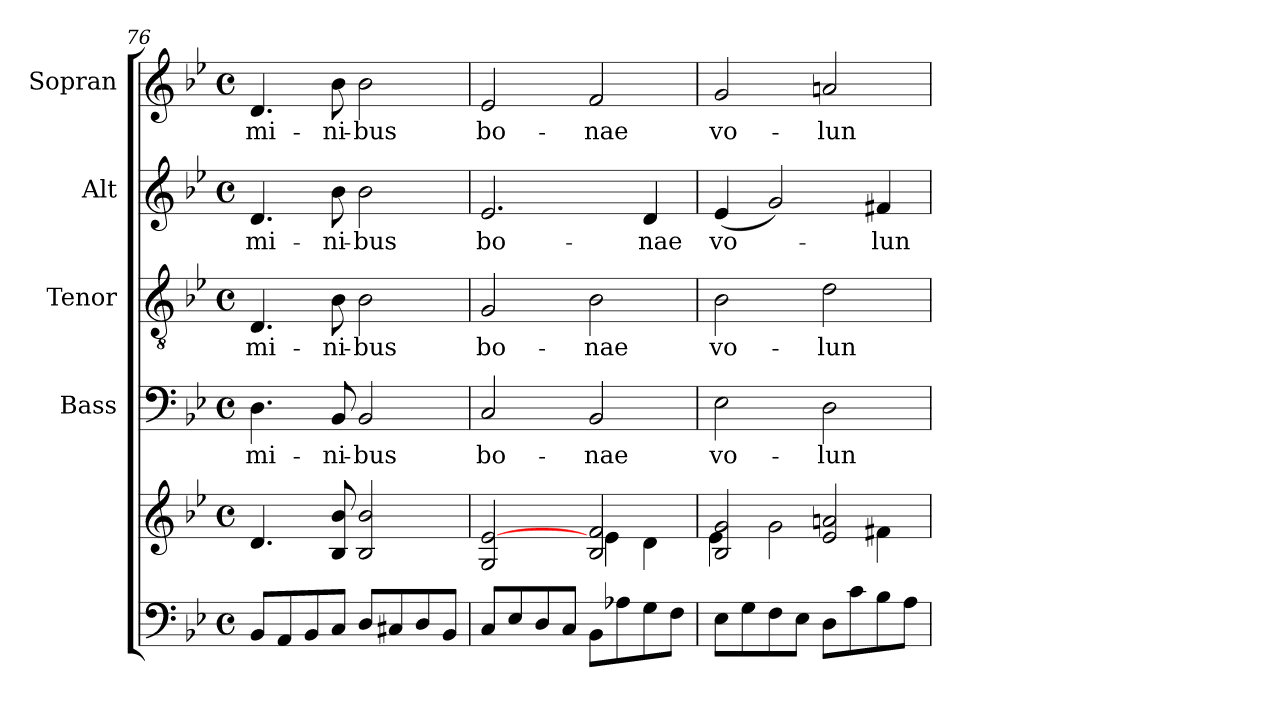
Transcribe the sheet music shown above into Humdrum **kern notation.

**kern	**kern	**kern	**text	**kern	**text	**kern	**text	**kern	**text
*part5	*part5	*part4	*part4	*part3	*part3	*part2	*part2	*part1	*part1
*staff6	*staff5	*staff4	*staff4	*staff3	*staff3	*staff2	*staff2	*staff1	*staff1
*	*	*I"Bass	*	*I"Tenor	*	*I"Alt	*	*I"Sopran	*
*	*	*I'B.	*	*I'T.	*	*I'A.	*	*I'S.	*
*clefF4	*clefG2	*clefF4	*	*clefGv2	*	*clefG2	*	*clefG2	*
*k[b-e-]	*k[b-e-]	*k[b-e-]	*	*k[b-e-]	*	*k[b-e-]	*	*k[b-e-]	*
*B-:	*B-:	*B-:	*	*B-:	*	*B-:	*	*B-:	*
*M4/4	*M4/4	*M4/4	*	*M4/4	*	*M4/4	*	*M4/4	*
*met(c)	*met(c)	*met(c)	*	*met(c)	*	*met(c)	*	*met(c)	*
=76	=76	=76	=76	=76	=76	=76	=76	=76	=76
!	!	!	!LO:LY:b	!	!LO:LY:b	!	!LO:LY:b	!	!LO:LY:b
8BB-/L	4.d/	4.D\	-mi-	4.D/	-mi-	4.d/	-mi-	4.d/	-mi-
8AA/	.	.	.	.	.	.	.	.	.
8BB-/	.	.	.	.	.	.	.	.	.
!	!	!	!LO:LY:b	!	!LO:LY:b	!	!LO:LY:b	!	!LO:LY:b
8C/J	8B-/ 8b-/	8BB-/	-ni-	8B-\	-ni-	8b-\	-ni-	8b-\	-ni-
!	!	!	!LO:LY:b	!	!LO:LY:b	!	!LO:LY:b	!	!LO:LY:b
8D/L	2B-/ 2b-/	2BB-/	-bus	2B-\	-bus	2b-\	-bus	2b-\	-bus
8C#X/	.	.	.	.	.	.	.	.	.
8D/	.	.	.	.	.	.	.	.	.
8BB-/J	.	.	.	.	.	.	.	.	.
=77	=77	=77	=77	=77	=77	=77	=77	=77	=77
*	*^	*	*	*	*	*	*	*	*
!	!	!	!	!LO:LY:b	!	!LO:LY:b	!	!LO:LY:b	!	!LO:LY:b
8C/L	2G/ [>2e-/	2ryy	2C/	bo-	2G/	bo-	2.e-/	bo-	2e-/	bo-
8E-/	.	.	.	.	.	.	.	.	.	.
8D/	.	.	.	.	.	.	.	.	.	.
8C/J	.	.	.	.	.	.	.	.	.	.
!	!	!	!	!LO:LY:b	!	!LO:LY:b	!	!	!	!LO:LY:b
8BB-\L	2B-/ 2f/	4e-\	2BB-/	-nae	2B-\	-nae	.	.	2f/	-nae
8A-X\	.	.	.	.	.	.	.	.	.	.
!	!	!	!	!	!	!	!	!LO:LY:b	!	!
8G\	.	4d\	.	.	.	.	4d/	-nae	.	.
8F\J	.	.	.	.	.	.	.	.	.	.
=78	=78	=78	=78	=78	=78	=78	=78	=78	=78	=78
!	!	!	!	!LO:LY:b	!	!LO:LY:b	!	!LO:LY:b	!	!LO:LY:b
8E-\L	2B-/ 2g/	4e-\	2E-\	vo-	2B-\	vo-	(<4e-/	vo-	2g/	vo-
8G\	.	.	.	.	.	.	.	.	.	.
8F\	.	2g\	.	.	.	.	2g/)	.	.	.
8E-\J	.	.	.	.	.	.	.	.	.	.
!	!	!	!	!LO:LY:b	!	!LO:LY:b	!	!	!	!LO:LY:b
8D\L	2e-/ 2an/	.	2D\	-lun-	2d\	-lun-	.	.	2an/	-lun-
8c\	.	.	.	.	.	.	.	.	.	.
!	!	!	!	!	!	!	!	!LO:LY:b	!	!
8B-\	.	4f#X\	.	.	.	.	4f#X/	-lun-	.	.
8A\J	.	.	.	.	.	.	.	.	.	.
*	*v	*v	*	*	*	*	*	*	*	*
=	=	=	=	=	=	=	=	=	=
*-	*-	*-	*-	*-	*-	*-	*-	*-	*-
